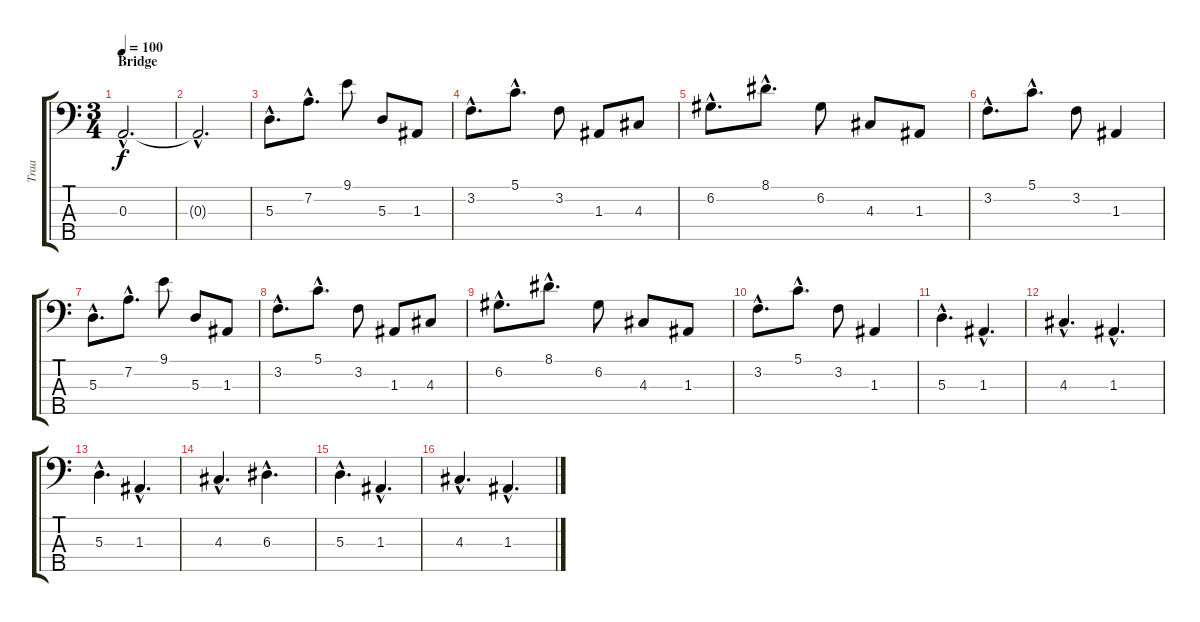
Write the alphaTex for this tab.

\track ("Traa" "Traa") {instrument electricbassfinger}
\staff {score tabs}
\tuning (G2 D2 A1 D1 B0) {hide}
\ts (3 4)
\section ("" "Bridge")
\tempo 100
\clef f4
\ks c
0.3{hac t}.2{d dy f} |
0.3{hac t}.2{d} |
5.3{hac}.8{d} 7.2{hac}.8{d} 9.1.8 5.3.8 1.3.8 |
3.2{hac}.8{d} 5.1{hac}.8{d} 3.2.8 1.3.8 4.3.8 |
6.2{hac}.8{d} 8.1{hac}.8{d} 6.2.8 4.3.8 1.3.8 |
3.2{hac}.8{d} 5.1{hac}.8{d} 3.2.8 1.3.4 |
5.3{hac}.8{d} 7.2{hac}.8{d} 9.1.8 5.3.8 1.3.8 |
3.2{hac}.8{d} 5.1{hac}.8{d} 3.2.8 1.3.8 4.3.8 |
6.2{hac}.8{d} 8.1{hac}.8{d} 6.2.8 4.3.8 1.3.8 |
3.2{hac}.8{d} 5.1{hac}.8{d} 3.2.8 1.3.4 |
5.3{hac}.4{d} 1.3{hac}.4{d} |
4.3{hac}.4{d} 1.3{hac}.4{d} |
5.3{hac}.4{d} 1.3{hac}.4{d} |
4.3{hac}.4{d} 6.3{hac}.4{d} |
5.3{hac}.4{d} 1.3{hac}.4{d} |
4.3{hac}.4{d} 1.3{hac}.4{d}
